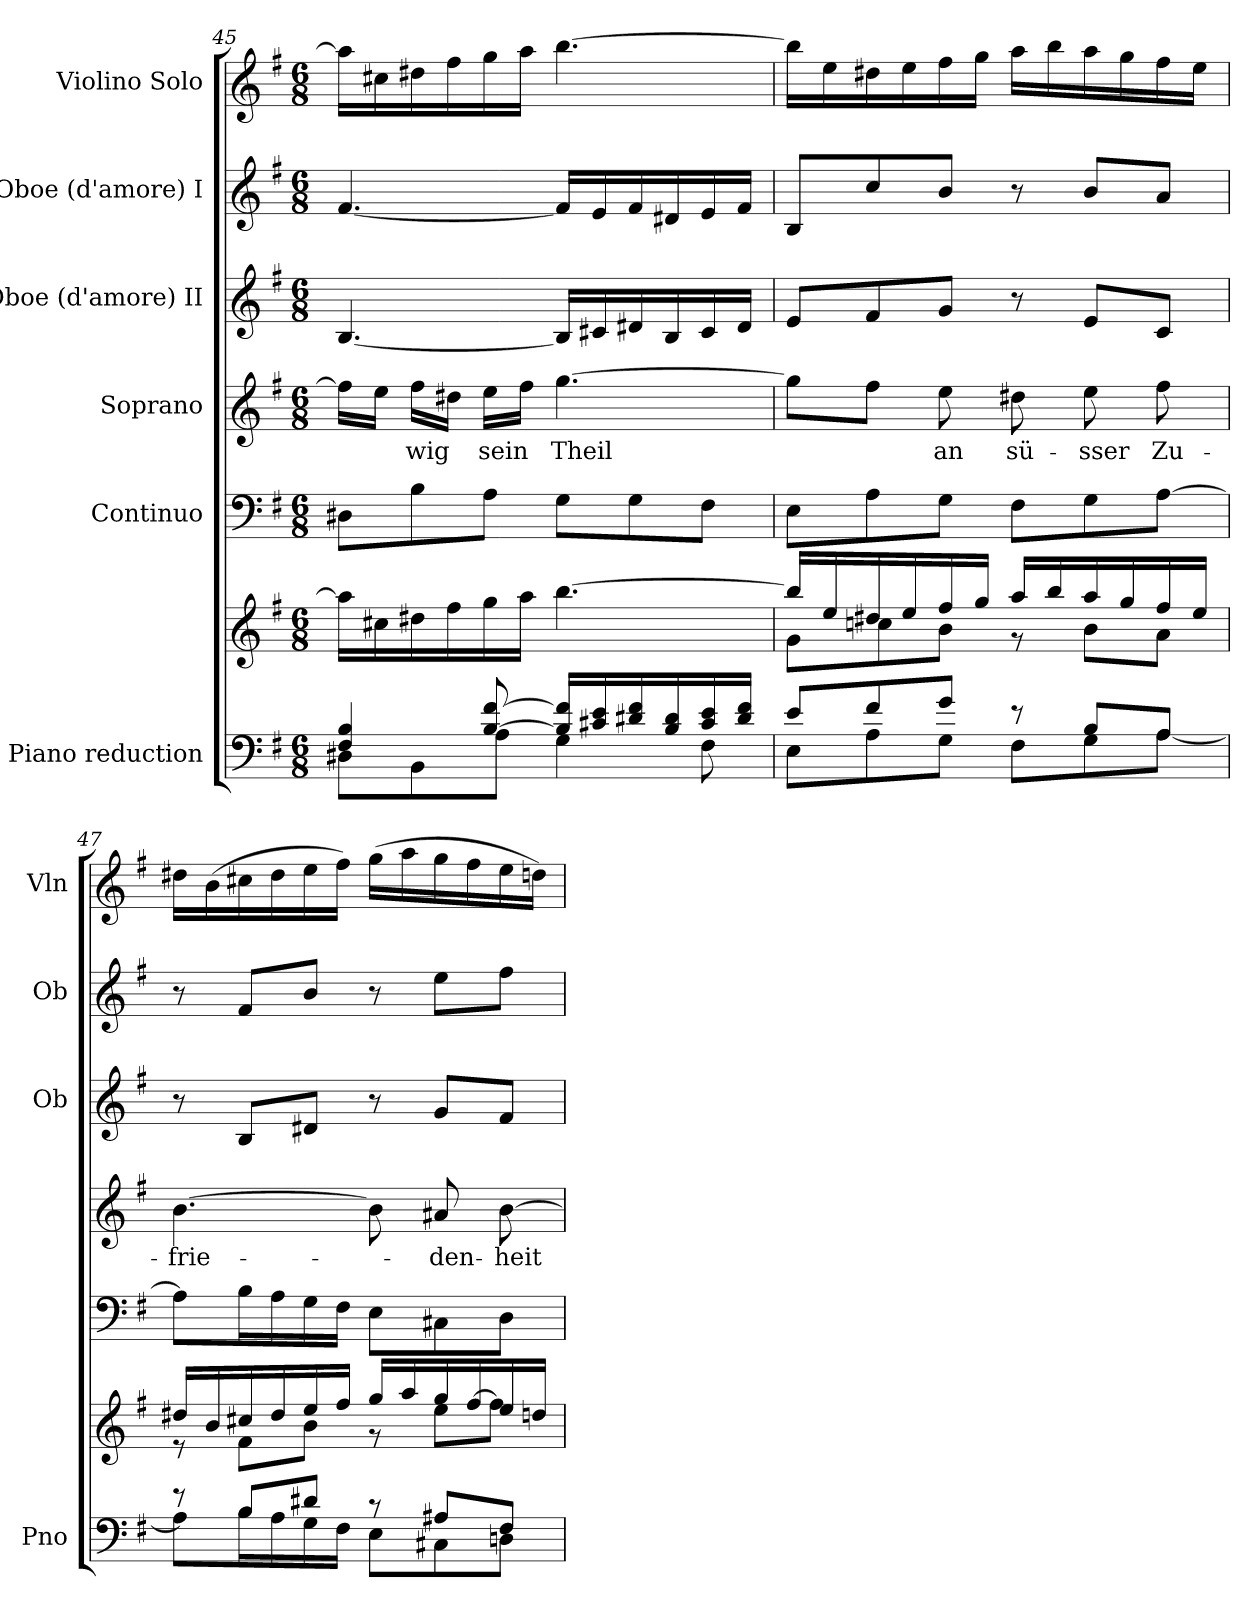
**kern	**kern	**kern	**kern	**text	**kern	**kern	**kern
*part6	*part6	*part5	*part4	*part4	*part3	*part2	*part1
*staff7	*staff6	*staff5	*staff4	*staff4	*staff3	*staff2	*staff1
*I"Piano reduction	*	*I"Continuo	*I"Soprano	*	*I"Oboe (d'amore) II	*I"Oboe (d'amore) I	*I"Violino Solo
*I'Pno	*	*	*	*	*I'Ob	*I'Ob	*I'Vln
*clefF4	*clefG2	*clefF4	*clefG2	*	*clefG2	*clefG2	*clefG2
*k[f#]	*k[f#]	*k[f#]	*k[f#]	*	*k[f#]	*k[f#]	*k[f#]
*M6/8	*M6/8	*M6/8	*M6/8	*	*M6/8	*M6/8	*M6/8
=45	=45	=45	=45	=45	=45	=45	=45
*^	*	*	*	*	*	*	*
4F#/ 4B/	8D#X\L	16aa\LL]	8D#X\L	16ff#\LL]	.	[4.B/	[4.f#/	16aa\LL]
.	.	16cc#X\	.	16ee\JJ	.	.	.	16cc#X\
!	!	!	!	!	!LO:LY:b	!	!	!
.	8BB\	16dd#X\	8B\	16ff#\LL	-wig	.	.	16dd#X\
.	.	16ff#\	.	16dd#X\JJ	.	.	.	16ff#\
!	!	!	!	!	!LO:LY:b	!	!	!
[8B/ [8f#/	8A\J	16gg\	8A\J	16ee\LL	sein	.	.	16gg\
.	.	16aa\JJ	.	16ff#\JJ	.	.	.	16aa\JJ
!	!	!	!	!	!LO:LY:b	!	!	!
16B/] 16f#/]LL	4G\	[>4.bb\	8G\L	[4.gg\	Theil	16B/LL]	16f#/LL]	[4.bb\
16c#X/ 16e/	.	.	.	.	.	16c#X/	16e/	.
16d#X/ 16f#/	.	.	8G\	.	.	16d#X/	16f#/	.
16B/ 16d#/	.	.	.	.	.	16B/	16d#X/	.
16c#/ 16e/	8F#\	.	8F#\J	.	.	16c#/	16e/	.
16d#/ 16f#/JJ	.	.	.	.	.	16d#/JJ	16f#/JJ	.
=46	=46	=46	=46	=46	=46	=46	=46	=46
*	*	*^	*	*	*	*	*	*
8e/L	8E\L	16bb/LL]	8g\L	8E\L	8gg\L]	.	8e/L	8B/L	16bb\LL]
.	.	16ee/	.	.	.	.	.	.	16ee\
8f#/	8A\	16dd#X/	8ccn\	8A\	8ff#\J	.	8f#/	8cc/	16dd#X\
.	.	16ee/	.	.	.	.	.	.	16ee\
!	!	!	!	!	!	!LO:LY:b	!	!	!
8g/J	8G\J	16ff#/	8b\J	8G\J	8ee\	an	8g/J	8b/J	16ff#\
.	.	16gg/JJ	.	.	.	.	.	.	16gg\JJ
!	!	!	!	!	!	!LO:LY:b	!	!	!
8r	8F#\L	16aa/LL	8r	8F#\L	8dd#X\	sü-	8r	8r	16aa\LL
.	.	16bb/	.	.	.	.	.	.	16bb\
!	!	!	!	!	!	!LO:LY:b	!	!	!
8B/L	8G\	16aa/	8b\L	8G\	8ee\	-sser	8e/L	8b/L	16aa\
.	.	16gg/	.	.	.	.	.	.	16gg\
!	!	!	!	!	!	!LO:LY:b	!	!	!
8A/J	[8A\J	16ff#/	8a\J	[8A\J	8ff#\	Zu-	8c/J	8a/J	16ff#\
.	.	16ee/JJ	.	.	.	.	.	.	16ee\JJ
=47	=47	=47	=47	=47	=47	=47	=47	=47	=47
!	!	!	!	!	!	!LO:LY:b	!	!	!
8r	8A\L]	16dd#X/LL	8r	8A\L]	[4.b\	-frie-	8r	8r	16dd#X\LL
.	.	16b/	.	.	.	.	.	.	(16b\
8B/L	16B\L	16cc#X/	8f#\L	16B\L	.	.	8B/L	8f#/L	16cc#X\
.	16A\	16dd#/	.	16A\	.	.	.	.	16dd#\
8d#X/J	16G\	16ee/	8b\J	16G\	.	.	8d#X/J	8b/J	16ee\
.	16F#\JJ	16ff#/JJ	.	16F#\JJ	.	.	.	.	16ff#\JJ)
8r	8E\L	16gg/LL	8r	8E\L	8b\]	.	8r	8r	(16gg\LL
.	.	16aa/	.	.	.	.	.	.	16aa\
!	!	!	!	!	!	!LO:LY:b	!	!	!
8A#X/L	8C#X\	16gg/	8ee\L	8C#X\	8a#X/	-den-	8g/L	8ee\L	16gg\
.	.	[<16ff#/	.	.	.	.	.	.	16ff#\
!	!	!	!	!	!	!LO:LY:b	!	!	!
8F#/J	8Dn\J	16ee/	8ff#\J]	8D\J	[8b\	-heit	8f#/J	8ff#\J	16ee\
.	.	16ddn/JJ	.	.	.	.	.	.	16ddn\JJ)
*v	*v	*	*	*	*	*	*	*	*
*	*v	*v	*	*	*	*	*	*
=	=	=	=	=	=	=	=
*-	*-	*-	*-	*-	*-	*-	*-
